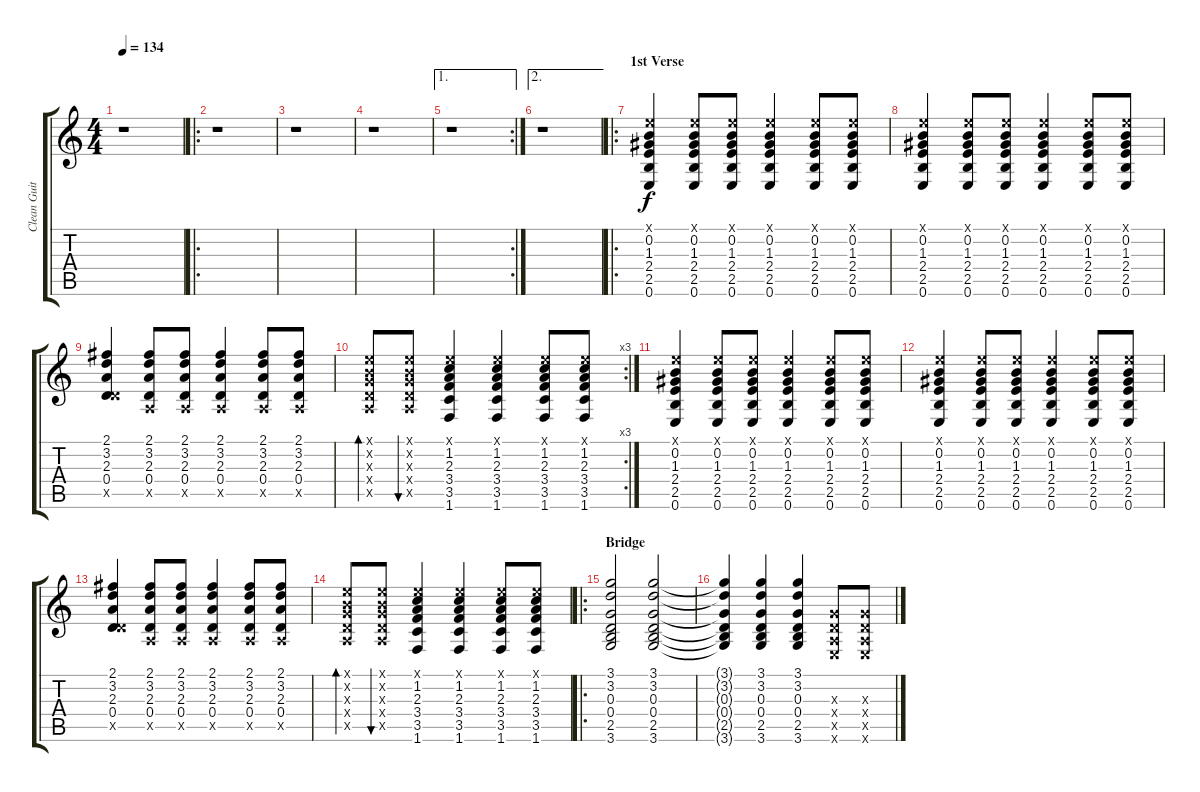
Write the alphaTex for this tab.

\track ("Clean Guitar" "Clean Guit") {instrument electricguitarclean}
\staff {score tabs}
\tuning (E4 B3 G3 D3 A2 E2) {hide}
\ts (4 4)
\tempo 134
\clef g2
\ks c
r.1{dy f instrument electricguitarclean} |
\ro
r.1 |
r.1 |
r.1 |
\ae 1
\rc 2
r.1 |
\ae 2
r.1 |
\ro
\section ("" "1st Verse")
(0.1{x} 0.2 1.3 2.4 2.5 0.6).4 (0.1{x} 0.2 1.3 2.4 2.5 0.6).8 (0.1{x} 0.2 1.3 2.4 2.5 0.6).8 (0.1{x} 0.2 1.3 2.4 2.5 0.6).4 (0.1{x} 0.2 1.3 2.4 2.5 0.6).8 (0.1{x} 0.2 1.3 2.4 2.5 0.6).8 |
(0.1{x} 0.2 1.3 2.4 2.5 0.6).4 (0.1{x} 0.2 1.3 2.4 2.5 0.6).8 (0.1{x} 0.2 1.3 2.4 2.5 0.6).8 (0.1{x} 0.2 1.3 2.4 2.5 0.6).4 (0.1{x} 0.2 1.3 2.4 2.5 0.6).8 (0.1{x} 0.2 1.3 2.4 2.5 0.6).8 |
(2.1 3.2 2.3 0.4 5.5{x}).4 (2.1 3.2 2.3 0.4 0.5{x}).8 (2.1 3.2 2.3 0.4 0.5{x}).8 (2.1 3.2 2.3 0.4 0.5{x}).4 (2.1 3.2 2.3 0.4 0.5{x}).8 (2.1 3.2 2.3 0.4 0.5{x}).8 |
\rc 3
(0.1{x} 0.2{x} 0.3{x} 0.4{x} 0.5{x}).8{bd 30} (0.1{x} 0.2{x} 0.3{x} 0.4{x} 0.5{x}).8{bu 30} (0.1{x} 1.2 2.3 3.4 3.5 1.6).4 (0.1{x} 1.2 2.3 3.4 3.5 1.6).4 (0.1{x} 1.2 2.3 3.4 3.5 1.6).8 (0.1{x} 1.2 2.3 3.4 3.5 1.6).8 |
(0.1{x} 0.2 1.3 2.4 2.5 0.6).4 (0.1{x} 0.2 1.3 2.4 2.5 0.6).8 (0.1{x} 0.2 1.3 2.4 2.5 0.6).8 (0.1{x} 0.2 1.3 2.4 2.5 0.6).4 (0.1{x} 0.2 1.3 2.4 2.5 0.6).8 (0.1{x} 0.2 1.3 2.4 2.5 0.6).8 |
(0.1{x} 0.2 1.3 2.4 2.5 0.6).4 (0.1{x} 0.2 1.3 2.4 2.5 0.6).8 (0.1{x} 0.2 1.3 2.4 2.5 0.6).8 (0.1{x} 0.2 1.3 2.4 2.5 0.6).4 (0.1{x} 0.2 1.3 2.4 2.5 0.6).8 (0.1{x} 0.2 1.3 2.4 2.5 0.6).8 |
(2.1 3.2 2.3 0.4 5.5{x}).4 (2.1 3.2 2.3 0.4 0.5{x}).8 (2.1 3.2 2.3 0.4 0.5{x}).8 (2.1 3.2 2.3 0.4 0.5{x}).4 (2.1 3.2 2.3 0.4 0.5{x}).8 (2.1 3.2 2.3 0.4 0.5{x}).8 |
(0.1{x} 0.2{x} 0.3{x} 0.4{x} 0.5{x}).8{bd 30} (0.1{x} 0.2{x} 0.3{x} 0.4{x} 0.5{x}).8{bu 30} (0.1{x} 1.2 2.3 3.4 3.5 1.6).4 (0.1{x} 1.2 2.3 3.4 3.5 1.6).4 (0.1{x} 1.2 2.3 3.4 3.5 1.6).8 (0.1{x} 1.2 2.3 3.4 3.5 1.6).8 |
\ro
\section ("" "Bridge")
(3.1 3.2 0.3 0.4 2.5 3.6).2 (3.1 3.2 0.3 0.4 2.5 3.6).2 |
(3.1{t} 3.2{t} 0.3{t} 0.4{t} 2.5{t} 3.6{t}).4 (3.1 3.2 0.3 0.4 2.5 3.6).4 (3.1 3.2 0.3 0.4 2.5 3.6).4 (0.3{x} 0.4{x} 0.5{x} 0.6{x}).8 (0.3{x} 0.4{x} 0.5{x} 0.6{x}).8
